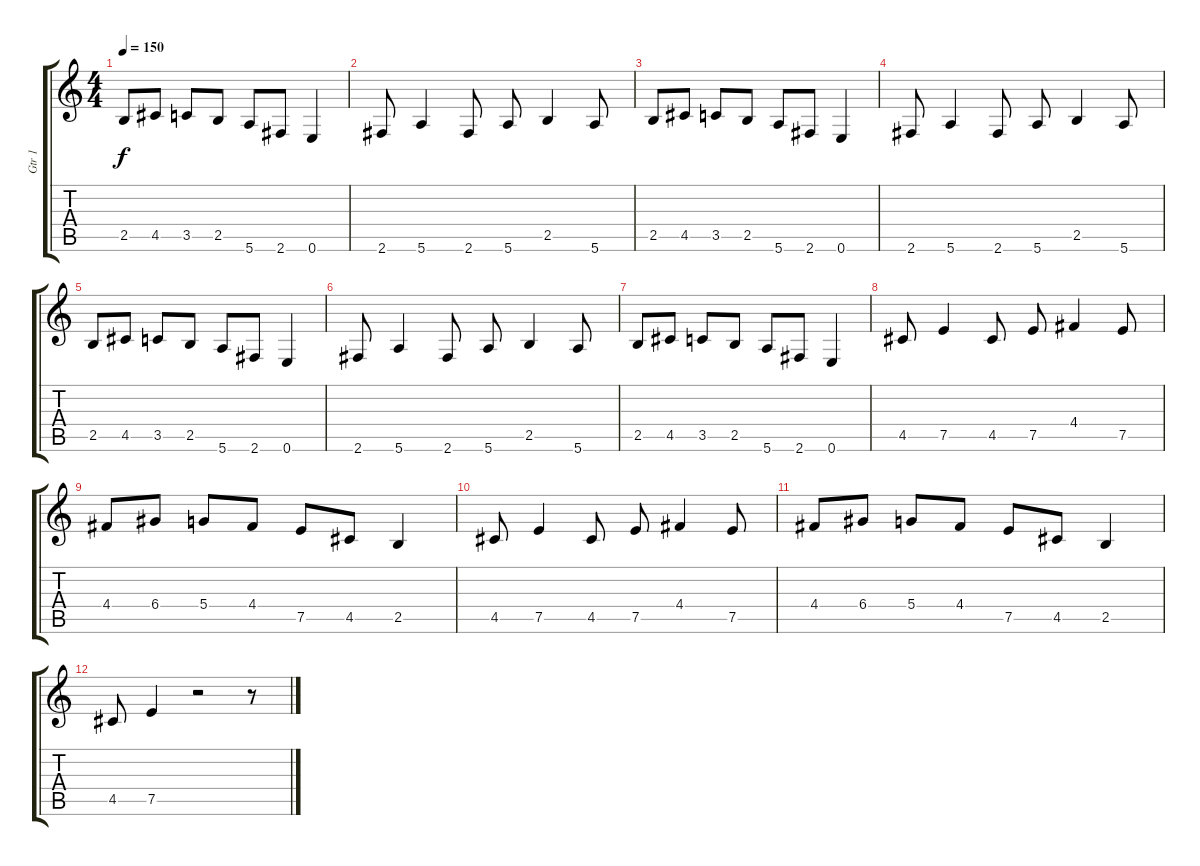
\track ("Gtr 1" "Gtr 1") {instrument overdrivenguitar}
\staff {score tabs}
\tuning (E4 B3 G3 D3 A2 E2) {hide}
\ts (4 4)
\tempo 150
\clef g2
\ks c
2.5.8{dy f} 4.5.8 3.5.8 2.5.8 5.6.8 2.6.8 0.6.4 |
2.6.8 5.6.4 2.6.8 5.6.8 2.5.4 5.6.8 |
2.5.8 4.5.8 3.5.8 2.5.8 5.6.8 2.6.8 0.6.4 |
2.6.8 5.6.4 2.6.8 5.6.8 2.5.4 5.6.8 |
2.5.8 4.5.8 3.5.8 2.5.8 5.6.8 2.6.8 0.6.4 |
2.6.8 5.6.4 2.6.8 5.6.8 2.5.4 5.6.8 |
2.5.8 4.5.8 3.5.8 2.5.8 5.6.8 2.6.8 0.6.4 |
4.5.8 7.5.4 4.5.8 7.5.8 4.4.4 7.5.8 |
4.4.8 6.4.8 5.4.8 4.4.8 7.5.8 4.5.8 2.5.4 |
4.5.8 7.5.4 4.5.8 7.5.8 4.4.4 7.5.8 |
4.4.8 6.4.8 5.4.8 4.4.8 7.5.8 4.5.8 2.5.4 |
4.5.8 7.5.4 r.2 r.8
